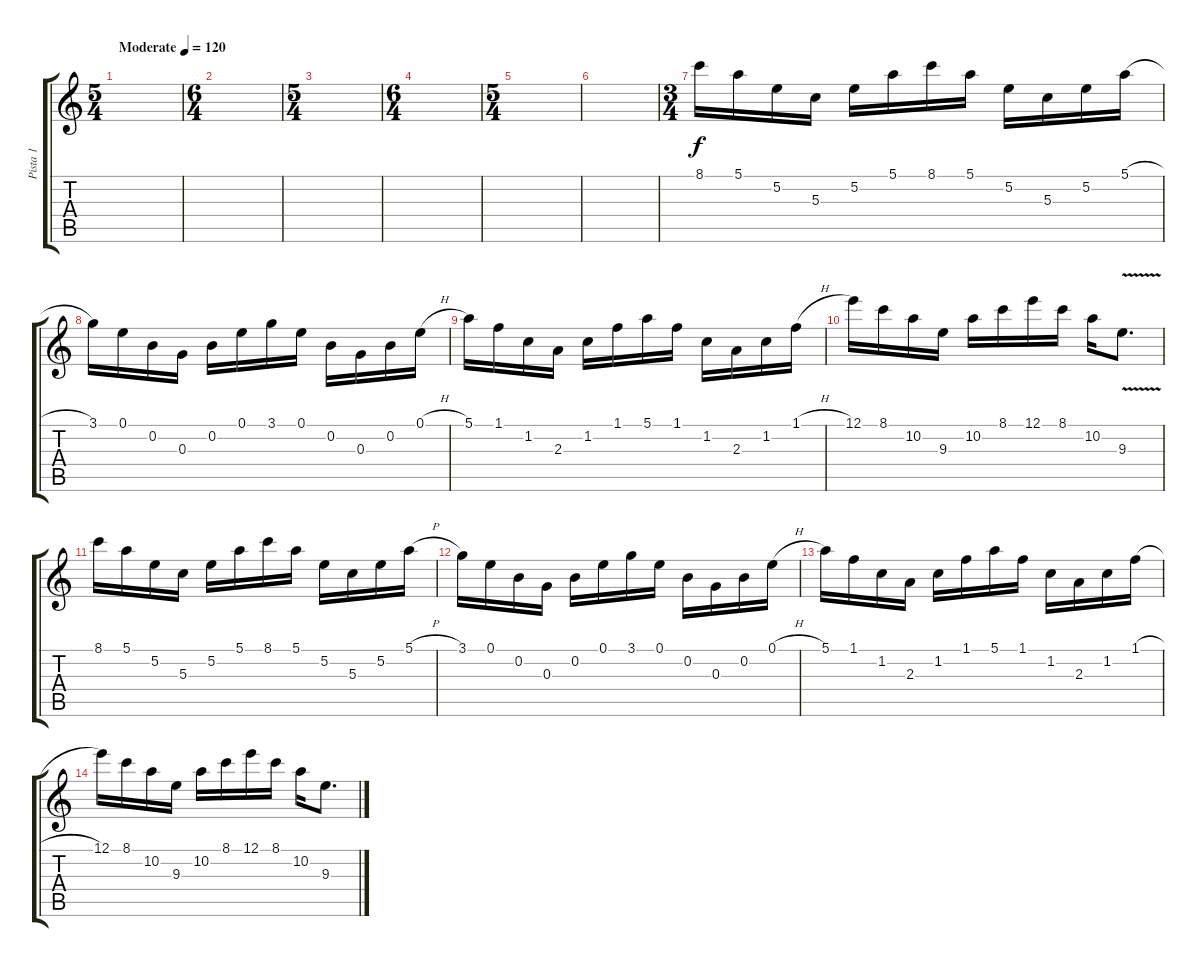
\track ("Pista 1" "Pista 1") {instrument distortionguitar}
\staff {score tabs}
\tuning (E4 B3 G3 D3 A2 E2) {hide}
\ts (5 4)
\tempo (120 "Moderate")
\clef g2
\ks c
|
\ts (6 4)
|
\ts (5 4)
|
\ts (6 4)
|
\ts (5 4)
|
|
\ts (3 4)
8.1.16 5.1.16 5.2.16 5.3.16 5.2.16 5.1.16 8.1.16 5.1.16 5.2.16 5.3.16 5.2.16 5.1{h}.16 |
3.1.16 0.1.16 0.2.16 0.3.16 0.2.16 0.1.16 3.1.16 0.1.16 0.2.16 0.3.16 0.2.16 0.1{h}.16 |
5.1.16 1.1.16 1.2.16 2.3.16 1.2.16 1.1.16 5.1.16 1.1.16 1.2.16 2.3.16 1.2.16 1.1{h}.16 |
12.1.16 8.1.16 10.2.16 9.3.16 10.2.16 8.1.16 12.1.16 8.1.16 10.2.16 9.3{v}.8{d} |
8.1.16 5.1.16 5.2.16 5.3.16 5.2.16 5.1.16 8.1.16 5.1.16 5.2.16 5.3.16 5.2.16 5.1{h}.16 |
3.1.16 0.1.16 0.2.16 0.3.16 0.2.16 0.1.16 3.1.16 0.1.16 0.2.16 0.3.16 0.2.16 0.1{h}.16 |
5.1.16 1.1.16 1.2.16 2.3.16 1.2.16 1.1.16 5.1.16 1.1.16 1.2.16 2.3.16 1.2.16 1.1{h}.16 |
12.1.16 8.1.16 10.2.16 9.3.16 10.2.16 8.1.16 12.1.16 8.1.16 10.2.16 9.3.8{d}
